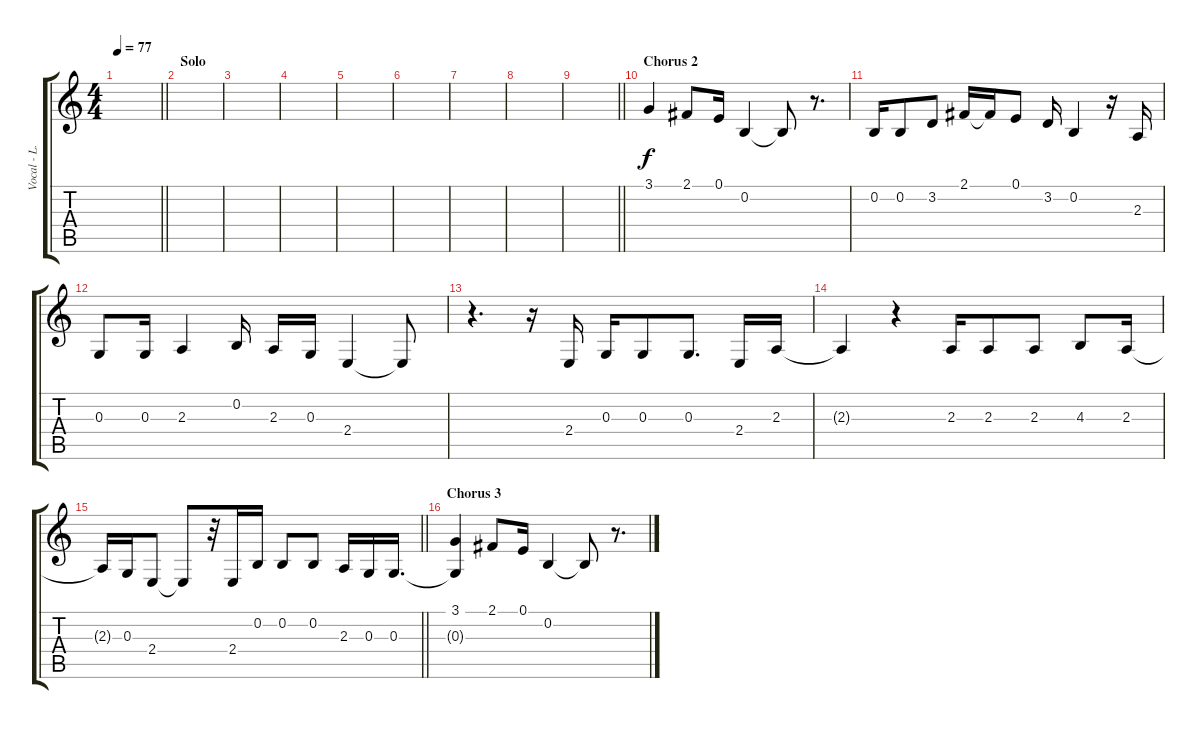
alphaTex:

\track ("Vocal - L. Gallagher" "Vocal - L.") {instrument lead6voice}
\staff {score tabs}
\tuning (E4 B3 G3 D3 A2 E2) {hide}
\ts (4 4)
\tempo 77
\clef g2
\barLineRight lightlight
\ks c
|
\section ("" "Solo")
|
|
|
|
|
|
|
\barLineRight lightlight
|
\section ("" "Chorus 2")
3.1.4 2.1.8 0.1.16 0.2.4 0.2{t}.8 r.8{d} |
0.2.16 0.2.8 3.2.8 2.1.16 2.1{t}.16 0.1.8 3.2.16 0.2.4 r.16 2.3.16 |
0.3.8 0.3.16 2.3.4 0.2.16 2.3.16 0.3.16 2.4.4 2.4{t}.8 |
r.4{d} r.16 2.4.16 0.3.16 0.3.8 0.3.8{d} 2.4.16 2.3.16 |
2.3{t}.4 r.4 2.3.16 2.3.8 2.3.8 4.3.8 2.3.16 |
\barLineRight lightlight
2.3{t}.16 0.3.16 2.4.8 2.4{t}.8 r.32 2.4.16 0.2.16 0.2.8 0.2.8 2.3.16 0.3.16 0.3.16{d} |
\section ("" "Chorus 3")
(3.1 0.3{t}).4 2.1.8 0.1.16 0.2.4 0.2{t}.8 r.8{d}
